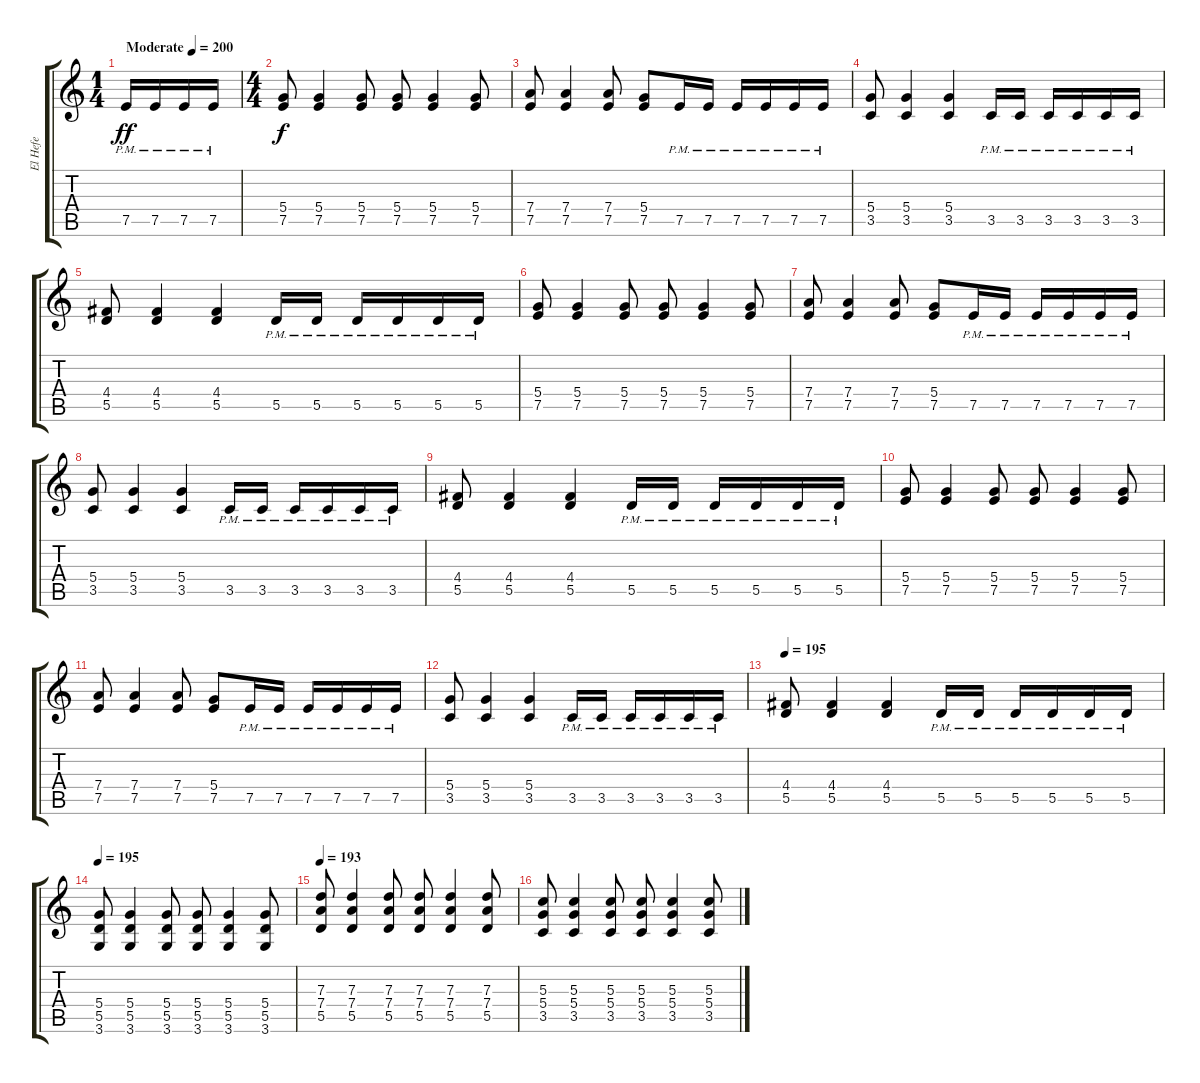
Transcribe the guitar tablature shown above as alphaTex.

\track ("El Hefe" "El Hefe") {instrument distortionguitar}
\staff {score tabs}
\tuning (E4 B3 G3 D3 A2 E2) {hide}
\ts (1 4)
\tempo (200 "Moderate")
\clef g2
\ks c
7.5{pm}.16{dy ff instrument distortionguitar} 7.5{pm}.16 7.5{pm}.16 7.5{pm}.16 |
\ts (4 4)
(5.4 7.5).8{dy f} (5.4 7.5).4 (5.4 7.5).8 (5.4 7.5).8 (5.4 7.5).4 (5.4 7.5).8 |
(7.4 7.5).8 (7.4 7.5).4 (7.4 7.5).8 (5.4 7.5).8 7.5{pm}.16 7.5{pm}.16 7.5{pm}.16 7.5{pm}.16 7.5{pm}.16 7.5{pm}.16 |
(5.4 3.5).8 (5.4 3.5).4 (5.4 3.5).4 3.5{pm}.16 3.5{pm}.16 3.5{pm}.16 3.5{pm}.16 3.5{pm}.16 3.5{pm}.16 |
(4.4 5.5).8 (4.4 5.5).4 (4.4 5.5).4 5.5{pm}.16 5.5{pm}.16 5.5{pm}.16 5.5{pm}.16 5.5{pm}.16 5.5{pm}.16 |
(5.4 7.5).8 (5.4 7.5).4 (5.4 7.5).8 (5.4 7.5).8 (5.4 7.5).4 (5.4 7.5).8 |
(7.4 7.5).8 (7.4 7.5).4 (7.4 7.5).8 (5.4 7.5).8 7.5{pm}.16 7.5{pm}.16 7.5{pm}.16 7.5{pm}.16 7.5{pm}.16 7.5{pm}.16 |
(5.4 3.5).8 (5.4 3.5).4 (5.4 3.5).4 3.5{pm}.16 3.5{pm}.16 3.5{pm}.16 3.5{pm}.16 3.5{pm}.16 3.5{pm}.16 |
(4.4 5.5).8 (4.4 5.5).4 (4.4 5.5).4 5.5{pm}.16 5.5{pm}.16 5.5{pm}.16 5.5{pm}.16 5.5{pm}.16 5.5{pm}.16 |
(5.4 7.5).8 (5.4 7.5).4 (5.4 7.5).8 (5.4 7.5).8 (5.4 7.5).4 (5.4 7.5).8 |
(7.4 7.5).8 (7.4 7.5).4 (7.4 7.5).8 (5.4 7.5).8 7.5{pm}.16 7.5{pm}.16 7.5{pm}.16 7.5{pm}.16 7.5{pm}.16 7.5{pm}.16 |
(5.4 3.5).8 (5.4 3.5).4 (5.4 3.5).4 3.5{pm}.16 3.5{pm}.16 3.5{pm}.16 3.5{pm}.16 3.5{pm}.16 3.5{pm}.16 |
\tempo 195
(4.4 5.5).8 (4.4 5.5).4 (4.4 5.5).4 5.5{pm}.16 5.5{pm}.16 5.5{pm}.16 5.5{pm}.16 5.5{pm}.16 5.5{pm}.16 |
\tempo 195
(5.4 5.5 3.6).8 (5.4 5.5 3.6).4 (5.4 5.5 3.6).8 (5.4 5.5 3.6).8 (5.4 5.5 3.6).4 (5.4 5.5 3.6).8 |
\tempo 193
(7.3 7.4 5.5).8 (7.3 7.4 5.5).4 (7.3 7.4 5.5).8 (7.3 7.4 5.5).8 (7.3 7.4 5.5).4 (7.3 7.4 5.5).8 |
(5.3 5.4 3.5).8 (5.3 5.4 3.5).4 (5.3 5.4 3.5).8 (5.3 5.4 3.5).8 (5.3 5.4 3.5).4 (5.3 5.4 3.5).8
